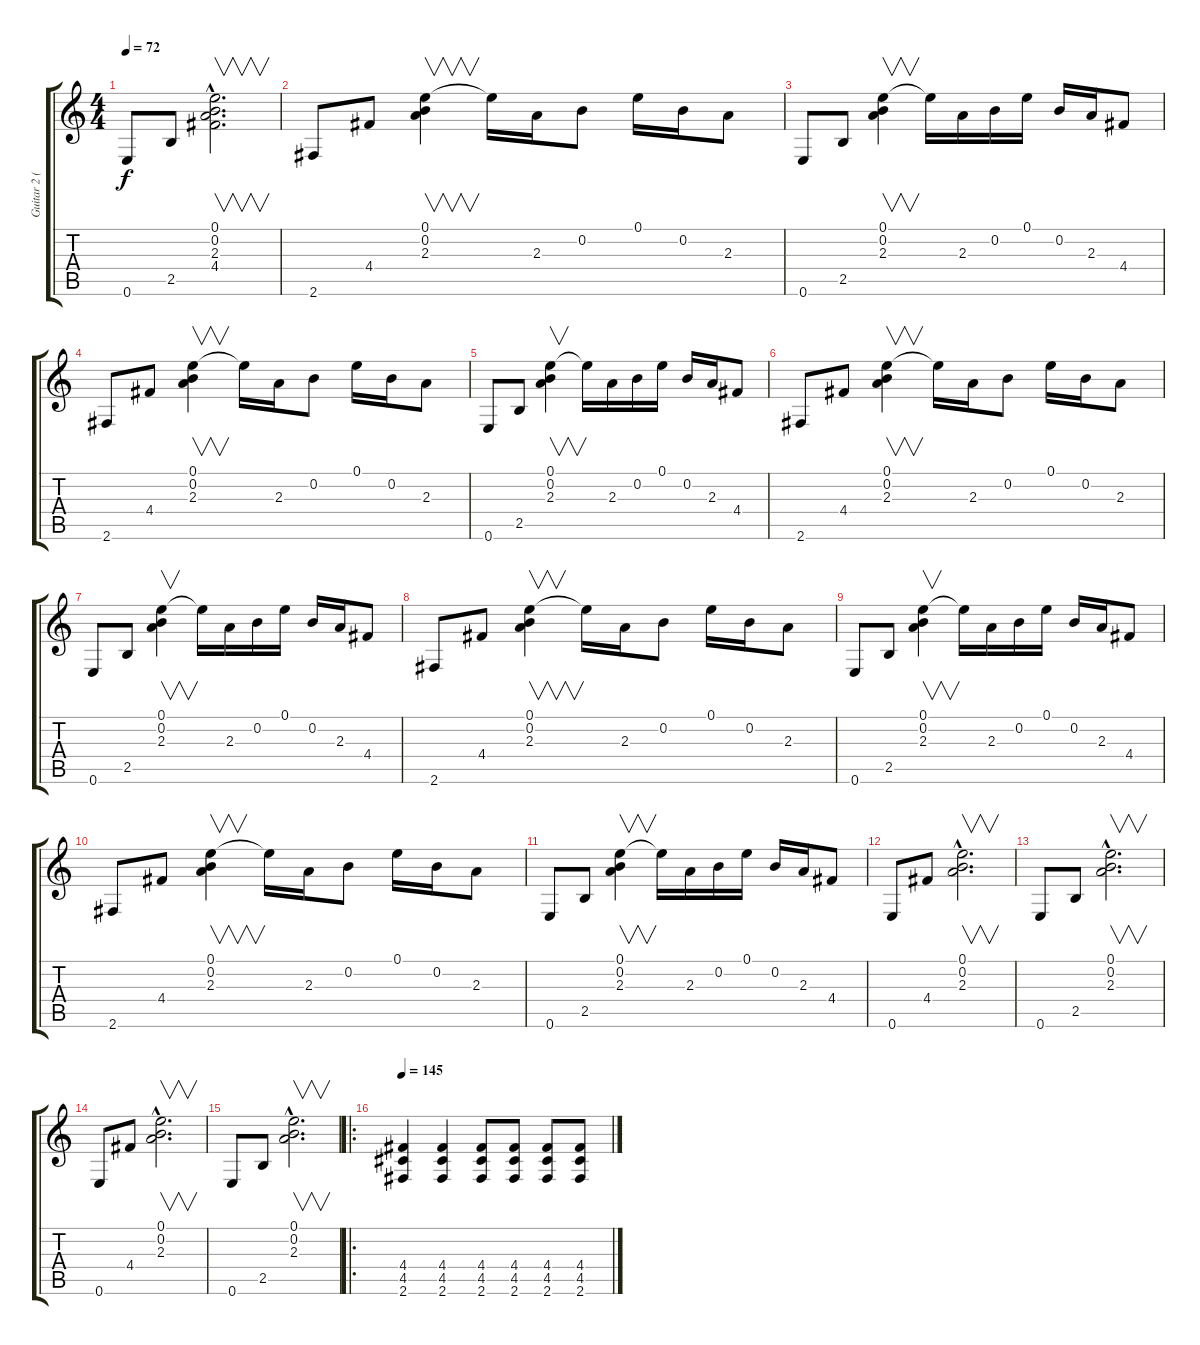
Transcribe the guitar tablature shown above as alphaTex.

\track ("Guitar 2 (Rhythm)" "Guitar 2 (") {instrument distortionguitar}
\staff {score tabs}
\tuning (E4 B3 G3 D3 A2 E2) {hide}
\ts (4 4)
\tempo 72
\clef g2
\ks c
0.6.8{dy f} 2.5.8 (0.1{hac} 0.2{hac} 2.3{hac} 4.4{hac}).2{v d} |
2.6.8 4.4.8 (0.1 0.2 2.3).4{v} 0.1{t}.16 2.3.16 0.2.8 0.1.16 0.2.16 2.3.8 |
0.6.8 2.5.8 (0.1 0.2 2.3).4{v} 0.1{t}.16 2.3.16 0.2.16 0.1.16 0.2.16 2.3.16 4.4.8 |
2.6.8 4.4.8 (0.1 0.2 2.3).4{v} 0.1{t}.16 2.3.16 0.2.8 0.1.16 0.2.16 2.3.8 |
0.6.8 2.5.8 (0.1 0.2 2.3).4{v} 0.1{t}.16 2.3.16 0.2.16 0.1.16 0.2.16 2.3.16 4.4.8 |
2.6.8 4.4.8 (0.1 0.2 2.3).4{v} 0.1{t}.16 2.3.16 0.2.8 0.1.16 0.2.16 2.3.8 |
0.6.8 2.5.8 (0.1 0.2 2.3).4{v} 0.1{t}.16 2.3.16 0.2.16 0.1.16 0.2.16 2.3.16 4.4.8 |
2.6.8 4.4.8 (0.1 0.2 2.3).4{v} 0.1{t}.16 2.3.16 0.2.8 0.1.16 0.2.16 2.3.8 |
0.6.8 2.5.8 (0.1 0.2 2.3).4{v} 0.1{t}.16 2.3.16 0.2.16 0.1.16 0.2.16 2.3.16 4.4.8 |
2.6.8 4.4.8 (0.1 0.2 2.3).4{v} 0.1{t}.16 2.3.16 0.2.8 0.1.16 0.2.16 2.3.8 |
0.6.8 2.5.8 (0.1 0.2 2.3).4{v} 0.1{t}.16 2.3.16 0.2.16 0.1.16 0.2.16 2.3.16 4.4.8 |
0.6.8 4.4.8 (0.1{hac} 0.2{hac} 2.3{hac}).2{v d} |
0.6.8 2.5.8 (0.1{hac} 0.2{hac} 2.3{hac}).2{v d} |
0.6.8 4.4.8 (0.1{hac} 0.2{hac} 2.3{hac}).2{v d} |
0.6.8 2.5.8 (0.1{hac} 0.2{hac} 2.3{hac}).2{v d} |
\ro
\tempo 145
(4.4 4.5 2.6).4{instrument distortionguitar} (4.4 4.5 2.6).4 (4.4 4.5 2.6).8 (4.4 4.5 2.6).8 (4.4 4.5 2.6).8 (4.4 4.5 2.6).8
